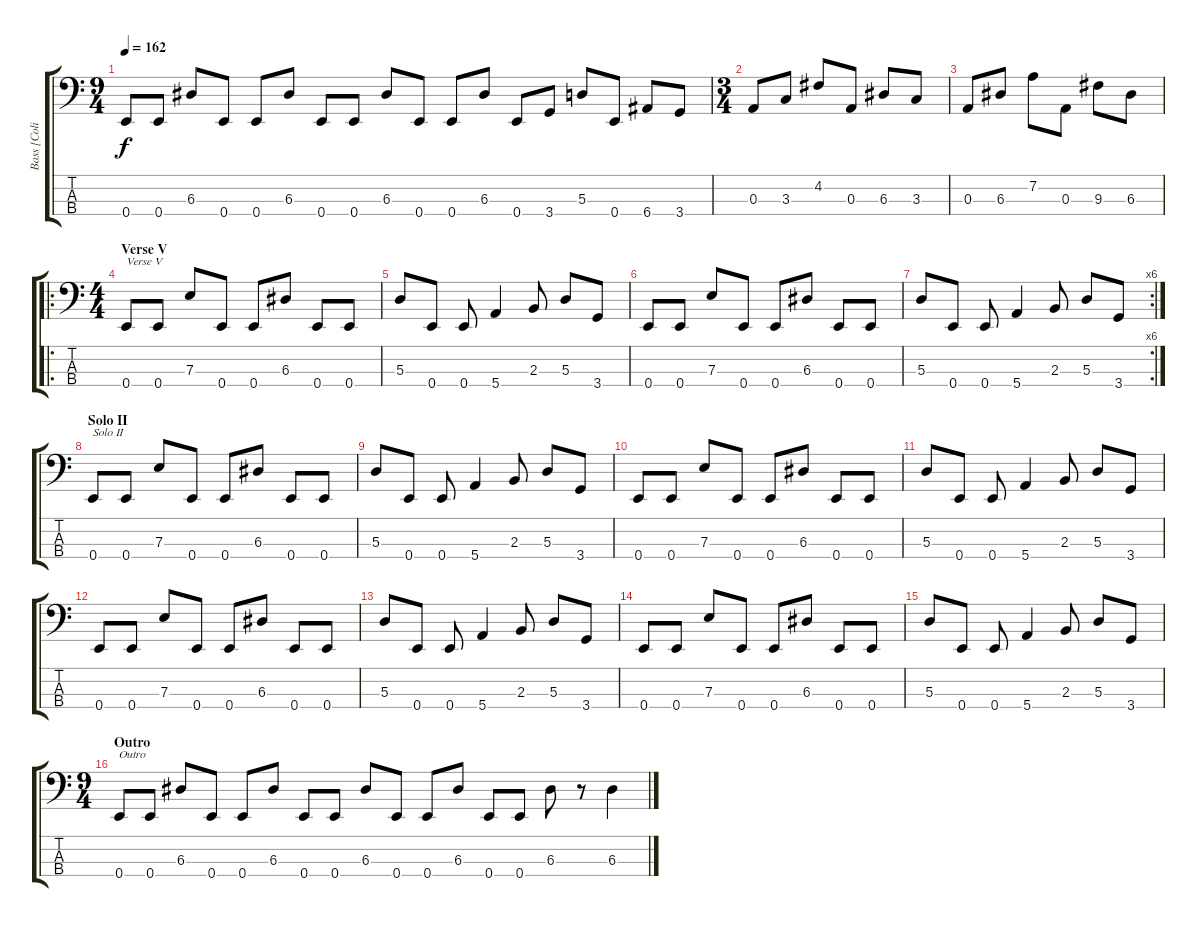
\track ("Bass [Colin Edwin]" "Bass [Coli") {instrument electricbassfinger}
\staff {score tabs}
\tuning (G2 D2 A1 E1) {hide}
\ts (9 4)
\tempo 162
\clef f4
\ks c
0.4.8{dy f} 0.4.8 6.3.8 0.4.8 0.4.8 6.3.8 0.4.8 0.4.8 6.3.8 0.4.8 0.4.8 6.3.8 0.4.8 3.4.8 5.3.8 0.4.8 6.4.8 3.4.8 |
\ts (3 4)
0.3.8 3.3.8 4.2.8 0.3.8 6.3.8 3.3.8 |
0.3.8 6.3.8 7.2.8 0.3.8 9.3.8 6.3.8 |
\ro
\ts (4 4)
\section ("" "Verse V")
0.4.8{txt "Verse V"} 0.4.8 7.3.8 0.4.8 0.4.8 6.3.8 0.4.8 0.4.8 |
5.3.8 0.4.8 0.4.8 5.4.4 2.3.8 5.3.8 3.4.8 |
0.4.8 0.4.8 7.3.8 0.4.8 0.4.8 6.3.8 0.4.8 0.4.8 |
\rc 6
5.3.8 0.4.8 0.4.8 5.4.4 2.3.8 5.3.8 3.4.8 |
\section ("" "Solo II")
0.4.8{txt "Solo II"} 0.4.8 7.3.8 0.4.8 0.4.8 6.3.8 0.4.8 0.4.8 |
5.3.8 0.4.8 0.4.8 5.4.4 2.3.8 5.3.8 3.4.8 |
0.4.8 0.4.8 7.3.8 0.4.8 0.4.8 6.3.8 0.4.8 0.4.8 |
5.3.8 0.4.8 0.4.8 5.4.4 2.3.8 5.3.8 3.4.8 |
0.4.8 0.4.8 7.3.8 0.4.8 0.4.8 6.3.8 0.4.8 0.4.8 |
5.3.8 0.4.8 0.4.8 5.4.4 2.3.8 5.3.8 3.4.8 |
0.4.8 0.4.8 7.3.8 0.4.8 0.4.8 6.3.8 0.4.8 0.4.8 |
5.3.8 0.4.8 0.4.8 5.4.4 2.3.8 5.3.8 3.4.8 |
\ts (9 4)
\section ("" "Outro")
0.4.8{txt "Outro"} 0.4.8 6.3.8 0.4.8 0.4.8 6.3.8 0.4.8 0.4.8 6.3.8 0.4.8 0.4.8 6.3.8 0.4.8 0.4.8 6.3.8 r.8 6.3.4
